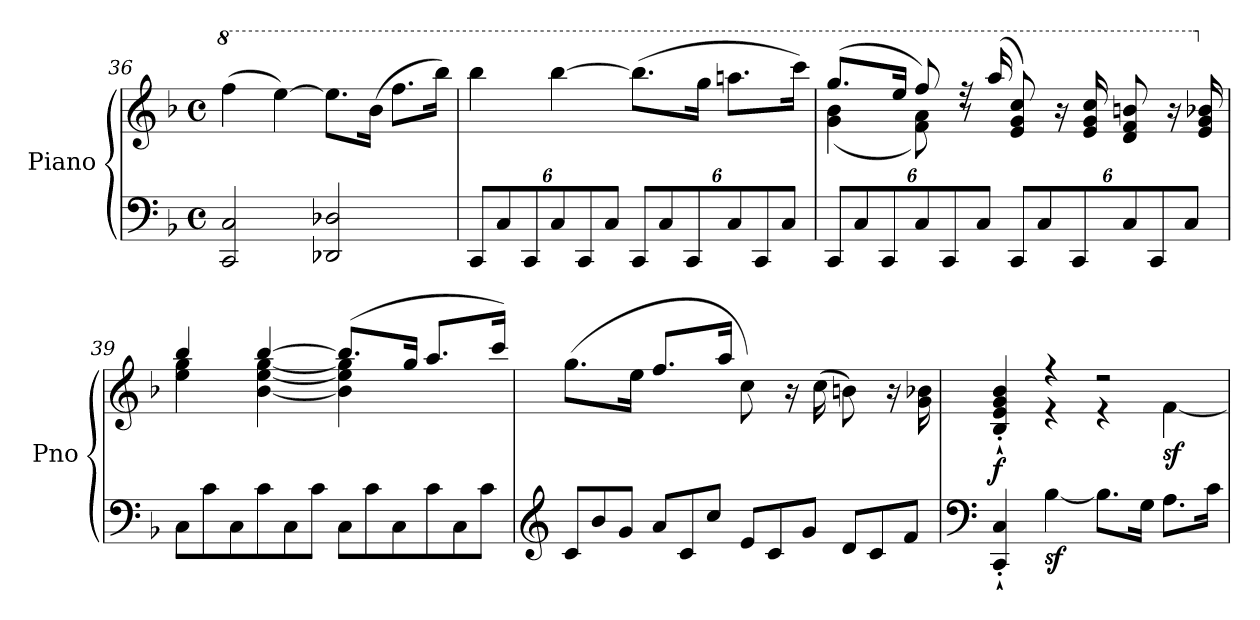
**kern	**kern	**dynam
*part1	*part1	*part1
*staff2	*staff1	*staff1/2
*I"Piano	*	*
*I'Pno	*	*
!!LO:LB:g=z
*clefF4	*clefG2	*
*k[b-]	*k[b-]	*
*M4/4	*M4/4	*
*met(c)	*met(c)	*
=36	=36	=36
*^	*	*
*	*	*8va	*
1ryy	2CC/ 2C/	(>4fff\	.
.	.	[4eee\)	.
.	2DD-X/ 2D-X/	8.eee\L]	.
.	.	(>16bb-\Jk	.
.	.	8.fff\L	.
.	.	16bbb-\Jk)	.
=37	=37	=37	=37
*	*Xbrackettup	*	*
!	!	!	!LO:DY:b
1ryy	12CC/L	4bbb-\	other-dynamics
.	12C/	.	.
.	12CC/	.	.
.	12C/	[4bbb-\	.
.	12CC/	.	.
.	12C/J	.	.
.	12CC/L	(>8.bbb-\L]	.
.	12C/	.	.
.	12CC/	.	.
.	.	16ggg\Jk	.
.	12C/	8.aaan\L	.
.	12CC/	.	.
.	12C/J	.	.
.	.	16cccc\Jk)	.
!!LO:PB:g=z
=38	=38	=38	=38
*	*	*^	*
*	*	*	*^	*
1ryy	12CC/L	4ryy	(<4gg\ 4bb-\	(>8.ggg/L	.
.	12C/	.	.	.	.
.	12CC/	.	.	.	.
.	.	.	.	16eee/Jk	.
.	12C/	8ryy	8ff\ 8aa\)	8fff/)	.
.	12CC/	.	.	.	.
.	.	16r	8r	16ryy	.
.	12C/J	.	.	.	.
.	.	16ryy	.	(>16aaa/	.
.	12CC/L	8ryy	2ryy	8ee/ 8gg/ 8ccc/)	.
.	12C/	.	.	.	.
.	.	16r	.	16ryy	.
.	12CC/	.	.	.	.
.	.	16ryy	.	16ee/ 16gg/ 16ccc/	.
.	12C/	8ryy	.	8dd/ 8ff/ 8bbn/	.
.	12CC/	.	.	.	.
.	.	16r	.	16ryy	.
.	12C/J	.	.	.	.
.	.	16ryy	.	16ee/ 16gg/ 16bb-X/	.
*	*	*v	*v	*v	*
=39	=39	=39	=39
*	*Xtuplet	*	*
*	*	*X8va	*
*	*	*^	*
1ryy	12C\L	4bb-/	4ee\ 4gg\	.
.	12c\	.	.	.
.	12C\	.	.	.
.	12c\	[4bb-/	[4b-\ [4ee\ [4gg\	.
.	12C\	.	.	.
.	12c\J	.	.	.
.	12C\L	(>8.bb-/L]	4b-\] 4ee\] 4gg\]	.
.	12c\	.	.	.
.	12C\	.	.	.
.	.	16gg/Jk	.	.
.	12c\	8.aa/L	4ryy	.
.	12C\	.	.	.
.	12c\J	.	.	.
.	.	16ccc/Jk)	.	.
!!LO:LB:g=z	!!
=40	=40	=40	=40	=40
*clefG2	*	*	*	*
1ryy	12c/L	(>8.gg\L	2ryy	.
.	12b-/	.	.	.
.	12g/J	.	.	.
.	.	16ee\Jk	.	.
.	12a/L	8.ff/L	.	.
.	12c/	.	.	.
.	12cc/J	.	.	.
.	.	16aa/Jk	.	.
.	12e/L	8ryy	8cc\)	.
.	12c/	.	.	.
.	.	16r	16ryy	.
.	12g/J	.	.	.
.	.	16ryy	(>16cc\	.
.	12d/L	8ryy	8bn\)	.
.	12c/	.	.	.
.	.	16r	16ryy	.
.	12f/J	.	.	.
.	.	16ryy	16g\ 16b-X\	.
!!LO:PB:g=z	!!
=41	=41	=41	=41	=41
*clefF4	*	*	*	*
!	!	!	!	!LO:DY:a=2
1ryy	4CC/'` 4C/'`	4B-/'` 4e/'` 4g/'` 4b-/'`	4ryy	f
!	!	!	!	!LO:DY:b=2
.	[4B-\	4r	4r	sf
.	8.B-\L]	2r	4r	.
.	16G\Jk	.	.	.
!	!	!	!	!LO:DY:b
.	8.A\L	.	[4f\	sf
.	16c\Jk	.	.	.
*v	*v	*	*	*
*	*v	*v	*
=	=	=
*-	*-	*-
